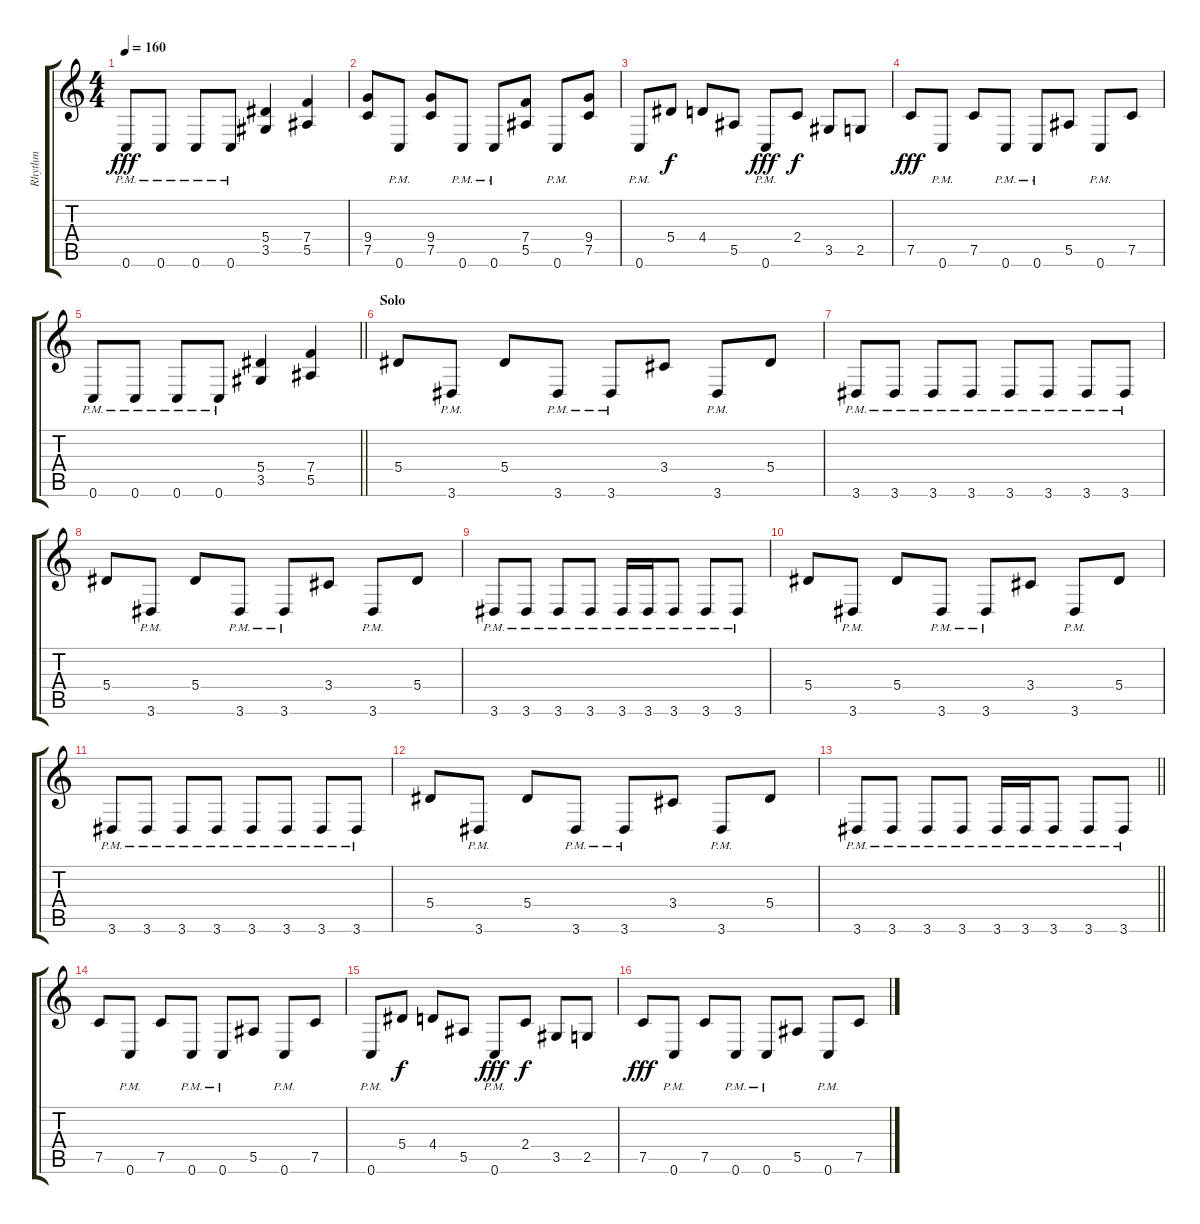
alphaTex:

\track ("Rhythm" "Rhythm") {instrument distortionguitar}
\staff {score tabs}
\tuning (C4 G3 Eb3 Bb2 F2 C2) {hide}
\ts (4 4)
\tempo 160
\clef g2
\ks c
0.6{pm}.8{dy fff} 0.6{pm}.8 0.6{pm}.8 0.6{pm}.8 (5.4 3.5).4 (7.4 5.5).4 |
(9.4 7.5).8 0.6{pm}.8 (9.4 7.5).8 0.6{pm}.8 0.6{pm}.8 (7.4 5.5).8 0.6{pm}.8 (9.4 7.5).8 |
0.6{pm}.8 5.4.8{dy f} 4.4.8 5.5.8 0.6{pm}.8{dy fff} 2.4.8{dy f} 3.5.8 2.5.8 |
7.5.8{dy fff} 0.6{pm}.8 7.5.8 0.6{pm}.8 0.6{pm}.8 5.5.8 0.6{pm}.8 7.5.8 |
\barLineRight lightlight
0.6{pm}.8 0.6{pm}.8 0.6{pm}.8 0.6{pm}.8 (5.4 3.5).4 (7.4 5.5).4 |
\section ("" "Solo")
5.4.8 3.6{pm}.8 5.4.8 3.6{pm}.8 3.6{pm}.8 3.4.8 3.6{pm}.8 5.4.8 |
3.6{pm}.8 3.6{pm}.8 3.6{pm}.8 3.6{pm}.8 3.6{pm}.8 3.6{pm}.8 3.6{pm}.8 3.6{pm}.8 |
5.4.8 3.6{pm}.8 5.4.8 3.6{pm}.8 3.6{pm}.8 3.4.8 3.6{pm}.8 5.4.8 |
3.6{pm}.8 3.6{pm}.8 3.6{pm}.8 3.6{pm}.8 3.6{pm}.16 3.6{pm}.16 3.6{pm}.8 3.6{pm}.8 3.6{pm}.8 |
5.4.8 3.6{pm}.8 5.4.8 3.6{pm}.8 3.6{pm}.8 3.4.8 3.6{pm}.8 5.4.8 |
3.6{pm}.8 3.6{pm}.8 3.6{pm}.8 3.6{pm}.8 3.6{pm}.8 3.6{pm}.8 3.6{pm}.8 3.6{pm}.8 |
5.4.8 3.6{pm}.8 5.4.8 3.6{pm}.8 3.6{pm}.8 3.4.8 3.6{pm}.8 5.4.8 |
\barLineRight lightlight
3.6{pm}.8 3.6{pm}.8 3.6{pm}.8 3.6{pm}.8 3.6{pm}.16 3.6{pm}.16 3.6{pm}.8 3.6{pm}.8 3.6{pm}.8 |
\section ("" "")
7.5.8 0.6{pm}.8 7.5.8 0.6{pm}.8 0.6{pm}.8 5.5.8 0.6{pm}.8 7.5.8 |
0.6{pm}.8 5.4.8{dy f} 4.4.8 5.5.8 0.6{pm}.8{dy fff} 2.4.8{dy f} 3.5.8 2.5.8 |
7.5.8{dy fff} 0.6{pm}.8 7.5.8 0.6{pm}.8 0.6{pm}.8 5.5.8 0.6{pm}.8 7.5.8
